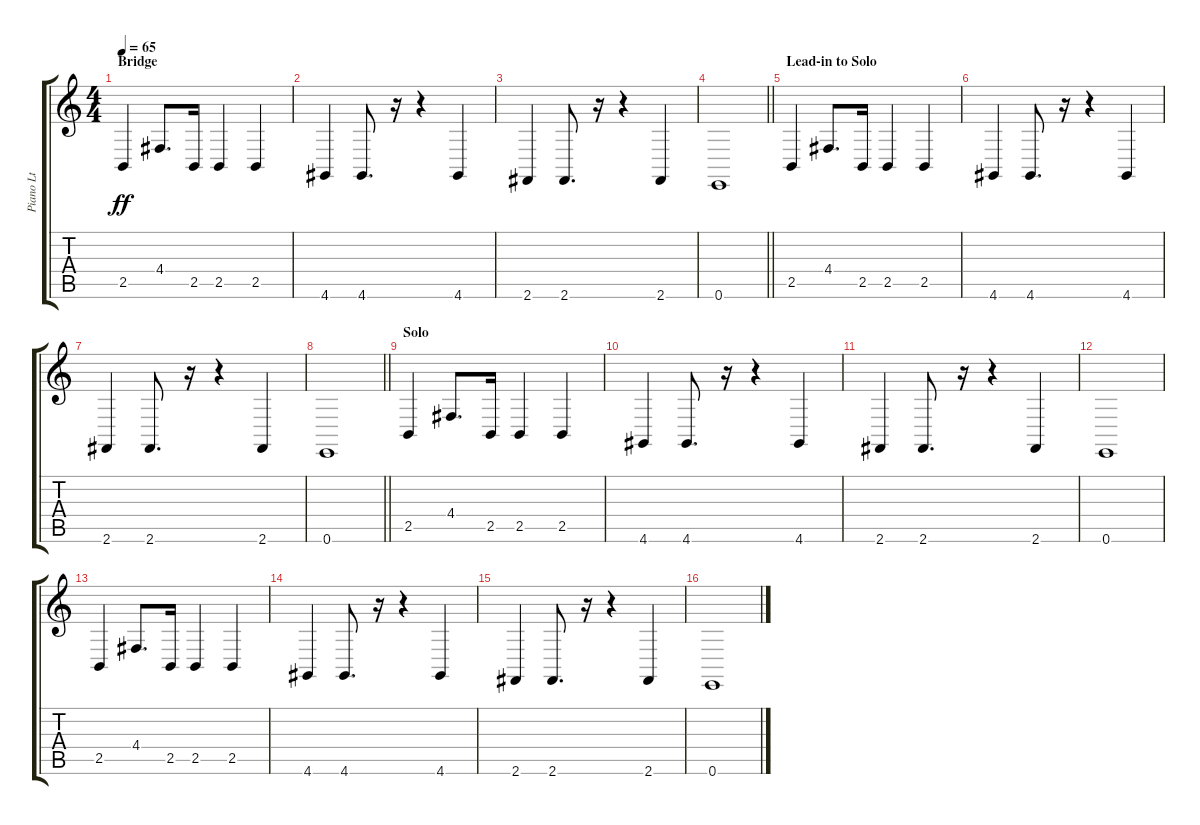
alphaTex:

\track ("Piano Lt" "Piano Lt") {instrument brightacousticpiano}
\staff {score tabs}
\tuning (E4 B3 G3 D3 A2 E2) {hide}
\ts (4 4)
\section ("" "Bridge")
\tempo 65
\clef g2
\ks c
2.5.4{dy ff} 4.4.8{d} 2.5.16 2.5.4 2.5.4 |
4.6.4 4.6.8{d} r.16 r.4 4.6.4 |
2.6.4 2.6.8{d} r.16 r.4 2.6.4 |
\barLineRight lightlight
0.6.1 |
\section ("" "Lead-in to Solo")
2.5.4 4.4.8{d} 2.5.16 2.5.4 2.5.4 |
4.6.4 4.6.8{d} r.16 r.4 4.6.4 |
2.6.4 2.6.8{d} r.16 r.4 2.6.4 |
\barLineRight lightlight
0.6.1 |
\section ("" "Solo")
2.5.4 4.4.8{d} 2.5.16 2.5.4 2.5.4 |
4.6.4 4.6.8{d} r.16 r.4 4.6.4 |
2.6.4 2.6.8{d} r.16 r.4 2.6.4 |
0.6.1 |
2.5.4 4.4.8{d} 2.5.16 2.5.4 2.5.4 |
4.6.4 4.6.8{d} r.16 r.4 4.6.4 |
2.6.4 2.6.8{d} r.16 r.4 2.6.4 |
0.6.1
